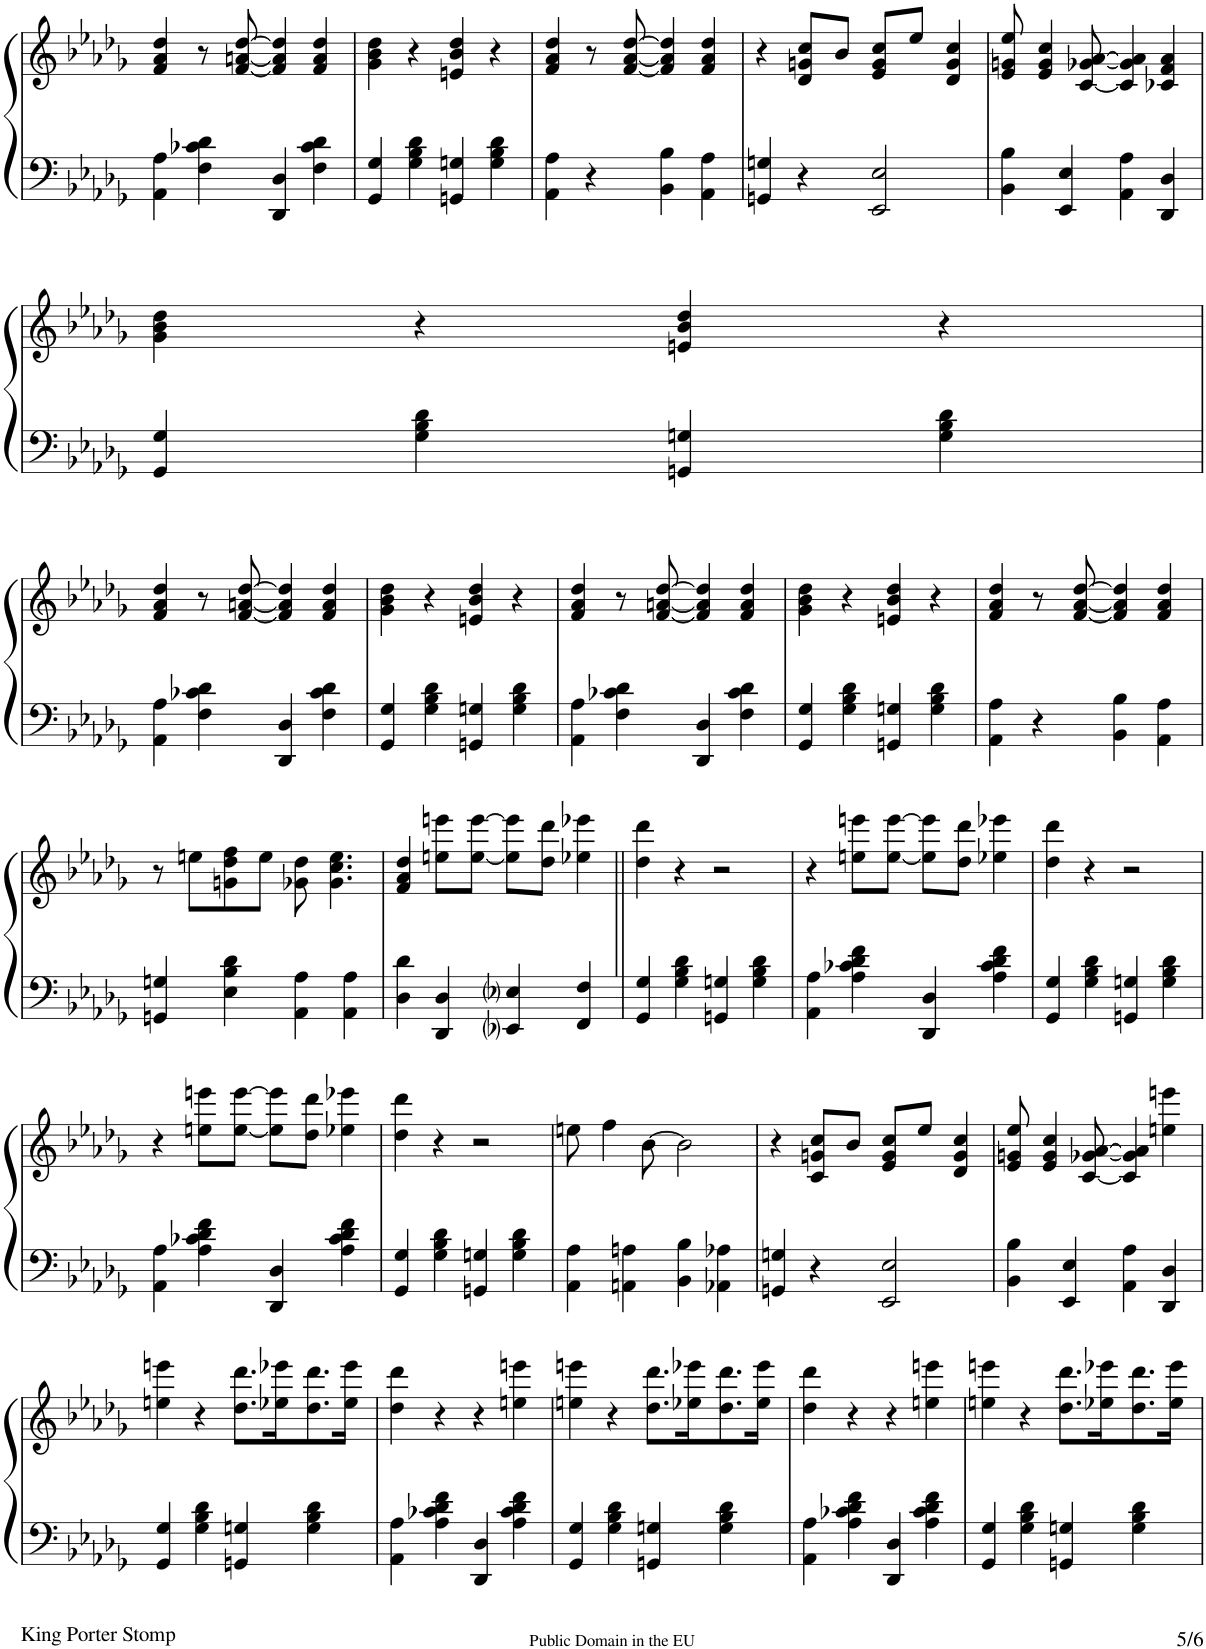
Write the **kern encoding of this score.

**kern	**kern
*part1	*part1
*staff2	*staff1
*I"Piano	*
*I'Pno.	*
!!LO:PB:g=z
*clefF4	*clefG2
*k[b-e-a-d-g-]	*k[b-e-a-d-g-]
*D-:	*D-:
*M2/2	*M2/2
*met(c|)	*met(c|)
=61	=61
4AA-\ 4A-\	4f/ 4a-/ 4dd-/
4F\ 4c-X\ 4d-\	8r
.	[8f/ [8an/ [8dd-/
4DD-/ 4D-/	4f/] 4a/] 4dd-/]
4F\ 4c-\ 4d-\	4f/ 4a/ 4dd-/
=62	=62
4GG-/ 4G-/	4g-\ 4b-\ 4dd-\
4G-\ 4B-\ 4d-\	4r
4GGn/ 4Gn/	4en/ 4b-/ 4dd-/
4G\ 4B-\ 4d-\	4r
=63	=63
4AA-\ 4A-\	4f/ 4a-/ 4dd-/
4r	8r
.	[8f/ [8a-/ [8dd-/
4BB-\ 4B-\	4f/] 4a-/] 4dd-/]
4AA-\ 4A-\	4f/ 4a-/ 4dd-/
=64	=64
4GGn/ 4Gn/	4r
4r	8d-/ 8gn/ 8cc/L
.	8b-/J
2EE-/ 2E-/	8e-/ 8g/ 8cc/L
.	8ee-/J
.	4d-/ 4g/ 4cc/
=65	=65
4BB-\ 4B-\	8e-/ 8gn/ 8ee-/
.	4e-/ 4g/ 4cc/
4EE-/ 4E-/	.
.	[8c/ [8g-X/ [8a-/
4AA-\ 4A-\	4c/] 4g-/] 4a-/]
4DD-/ 4D-/	4c-X/ 4f/ 4a-/
!!LO:LB:g=z
=66	=66
4GG-/ 4G-/	4g-\ 4b-\ 4dd-\
4G-\ 4B-\ 4d-\	4r
4GGn/ 4Gn/	4en/ 4b-/ 4dd-/
4G\ 4B-\ 4d-\	4r
!!LO:LB:g=z
=67	=67
4AA-\ 4A-\	4f/ 4a-/ 4dd-/
4F\ 4c-X\ 4d-\	8r
.	[8f/ [8an/ [8dd-/
4DD-/ 4D-/	4f/] 4a/] 4dd-/]
4F\ 4c-\ 4d-\	4f/ 4a/ 4dd-/
=68	=68
4GG-/ 4G-/	4g-\ 4b-\ 4dd-\
4G-\ 4B-\ 4d-\	4r
4GGn/ 4Gn/	4en/ 4b-/ 4dd-/
4G\ 4B-\ 4d-\	4r
=69	=69
4AA-\ 4A-\	4f/ 4a-/ 4dd-/
4F\ 4c-X\ 4d-\	8r
.	[8f/ [8an/ [8dd-/
4DD-/ 4D-/	4f/] 4a/] 4dd-/]
4F\ 4c-\ 4d-\	4f/ 4a/ 4dd-/
=70	=70
4GG-/ 4G-/	4g-\ 4b-\ 4dd-\
4G-\ 4B-\ 4d-\	4r
4GGn/ 4Gn/	4en/ 4b-/ 4dd-/
4G\ 4B-\ 4d-\	4r
=71	=71
4AA-\ 4A-\	4f/ 4a-/ 4dd-/
4r	8r
.	[8f/ [8a-/ [8dd-/
4BB-\ 4B-\	4f/] 4a-/] 4dd-/]
4AA-\ 4A-\	4f/ 4a-/ 4dd-/
!!LO:LB:g=z
=72	=72
4GGn/ 4Gn/	8r
.	8een\L
4E-\ 4B-\ 4d-\	8gn\ 8dd-\ 8ff\
.	8ee\J
4AA-\ 4A-\	8g-X\ 8dd-\
.	4.g-\ 4.cc\ 4.ee\
4AA-\ 4A-\	.
=73	=73
4D-\ 4d-\	4f/ 4a-/ 4dd-/
4DD-/ 4D-/	8een\ 8eeen\L
.	[8ee\ [8eee\J
4EE-i/ 4E-i/	8ee\] 8eee\]L
.	8dd-\ 8ddd-\J
4FF/ 4F/	4ee-X\ 4eee-X\
=74||	=74||
4GG-/ 4G-/	4dd-\ 4ddd-\
4G-\ 4B-\ 4d-\	4r
4GGn/ 4Gn/	2r
4G\ 4B-\ 4d-\	.
=75	=75
4AA-\ 4A-\	4r
4A-\ 4c-X\ 4d-\ 4f\	8een\ 8eeen\L
.	[8ee\ [8eee\J
4DD-/ 4D-/	8ee\] 8eee\]L
.	8dd-\ 8ddd-\J
4A-\ 4c-\ 4d-\ 4f\	4ee-X\ 4eee-X\
=76	=76
4GG-/ 4G-/	4dd-\ 4ddd-\
4G-\ 4B-\ 4d-\	4r
4GGn/ 4Gn/	2r
4G\ 4B-\ 4d-\	.
!!LO:LB:g=z
=77	=77
4AA-\ 4A-\	4r
4A-\ 4c-X\ 4d-\ 4f\	8een\ 8eeen\L
.	[8ee\ [8eee\J
4DD-/ 4D-/	8ee\] 8eee\]L
.	8dd-\ 8ddd-\J
4A-\ 4c-\ 4d-\ 4f\	4ee-X\ 4eee-X\
=78	=78
4GG-/ 4G-/	4dd-\ 4ddd-\
4G-\ 4B-\ 4d-\	4r
4GGn/ 4Gn/	2r
4G\ 4B-\ 4d-\	.
=79	=79
4AA-\ 4A-\	8een\
.	4ff\
4AAn\ 4An\	.
.	[8b-\
4BB-\ 4B-\	2b-\]
4AA-X\ 4A-X\	.
=80	=80
4GGn/ 4Gn/	4r
4r	8c/ 8gn/ 8cc/L
.	8b-/J
2EE-/ 2E-/	8e-/ 8g/ 8cc/L
.	8ee-/J
.	4d-/ 4g/ 4cc/
=81	=81
4BB-\ 4B-\	8e-/ 8gn/ 8ee-/
.	4e-/ 4g/ 4cc/
4EE-/ 4E-/	.
.	[8c/ [8g-X/ [8a-/
4AA-\ 4A-\	4c/] 4g-/] 4a-/]
4DD-/ 4D-/	4een\ 4eeen\
!!LO:LB:g=z
=82	=82
4GG-/ 4G-/	4een\ 4eeen\
4G-\ 4B-\ 4d-\	4r
4GGn/ 4Gn/	8.dd-\ 8.ddd-\L
.	16ee-X\ 16eee-X\K
4G\ 4B-\ 4d-\	8.dd-\ 8.ddd-\
.	16ee-\ 16eee-\Jk
=83	=83
4AA-\ 4A-\	4dd-\ 4ddd-\
4A-\ 4c-X\ 4d-\ 4f\	4r
4DD-/ 4D-/	4r
4A-\ 4c-\ 4d-\ 4f\	4een\ 4eeen\
=84	=84
4GG-/ 4G-/	4een\ 4eeen\
4G-\ 4B-\ 4d-\	4r
4GGn/ 4Gn/	8.dd-\ 8.ddd-\L
.	16ee-X\ 16eee-X\K
4G\ 4B-\ 4d-\	8.dd-\ 8.ddd-\
.	16ee-\ 16eee-\Jk
=85	=85
4AA-\ 4A-\	4dd-\ 4ddd-\
4A-\ 4c-X\ 4d-\ 4f\	4r
4DD-/ 4D-/	4r
4A-\ 4c-\ 4d-\ 4f\	4een\ 4eeen\
=86	=86
4GG-/ 4G-/	4een\ 4eeen\
4G-\ 4B-\ 4d-\	4r
4GGn/ 4Gn/	8.dd-\ 8.ddd-\L
.	16ee-X\ 16eee-X\K
4G\ 4B-\ 4d-\	8.dd-\ 8.ddd-\
.	16ee-\ 16eee-\Jk
=	=
*-	*-
